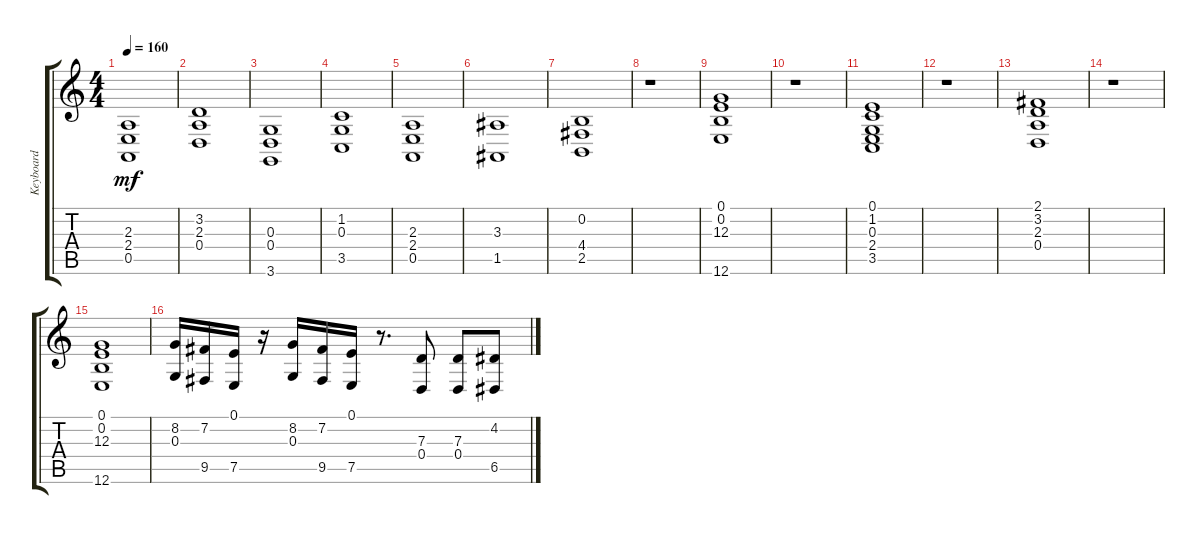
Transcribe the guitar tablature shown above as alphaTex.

\track ("Keyboard" "Keyboard") {instrument choiraahs}
\staff {score tabs}
\tuning (E4 B3 G3 D3 A2 E2) {hide}
\ts (4 4)
\tempo 160
\clef g2
\ks c
(2.3 2.4 0.5).1{dy mf} |
(3.2 2.3 0.4).1 |
(0.3 0.4 3.6).1 |
(1.2 0.3 3.5).1 |
(2.3 2.4 0.5).1 |
(3.3 1.5).1 |
(0.2 4.4 2.5).1 |
r.1 |
(0.1 0.2 12.3 12.6).1 |
r.1 |
(0.1 1.2 0.3 2.4 3.5).1 |
r.1 |
(2.1 3.2 2.3 0.4).1 |
r.1 |
(0.1 0.2 12.3 12.6).1 |
(8.2 0.3).16 (7.2 9.5).16 (0.1 7.5).16 r.16 (8.2 0.3).16 (7.2 9.5).16 (0.1 7.5).16 r.8{d} (7.3 0.4).8 (7.3 0.4).8 (4.2 6.5).8
